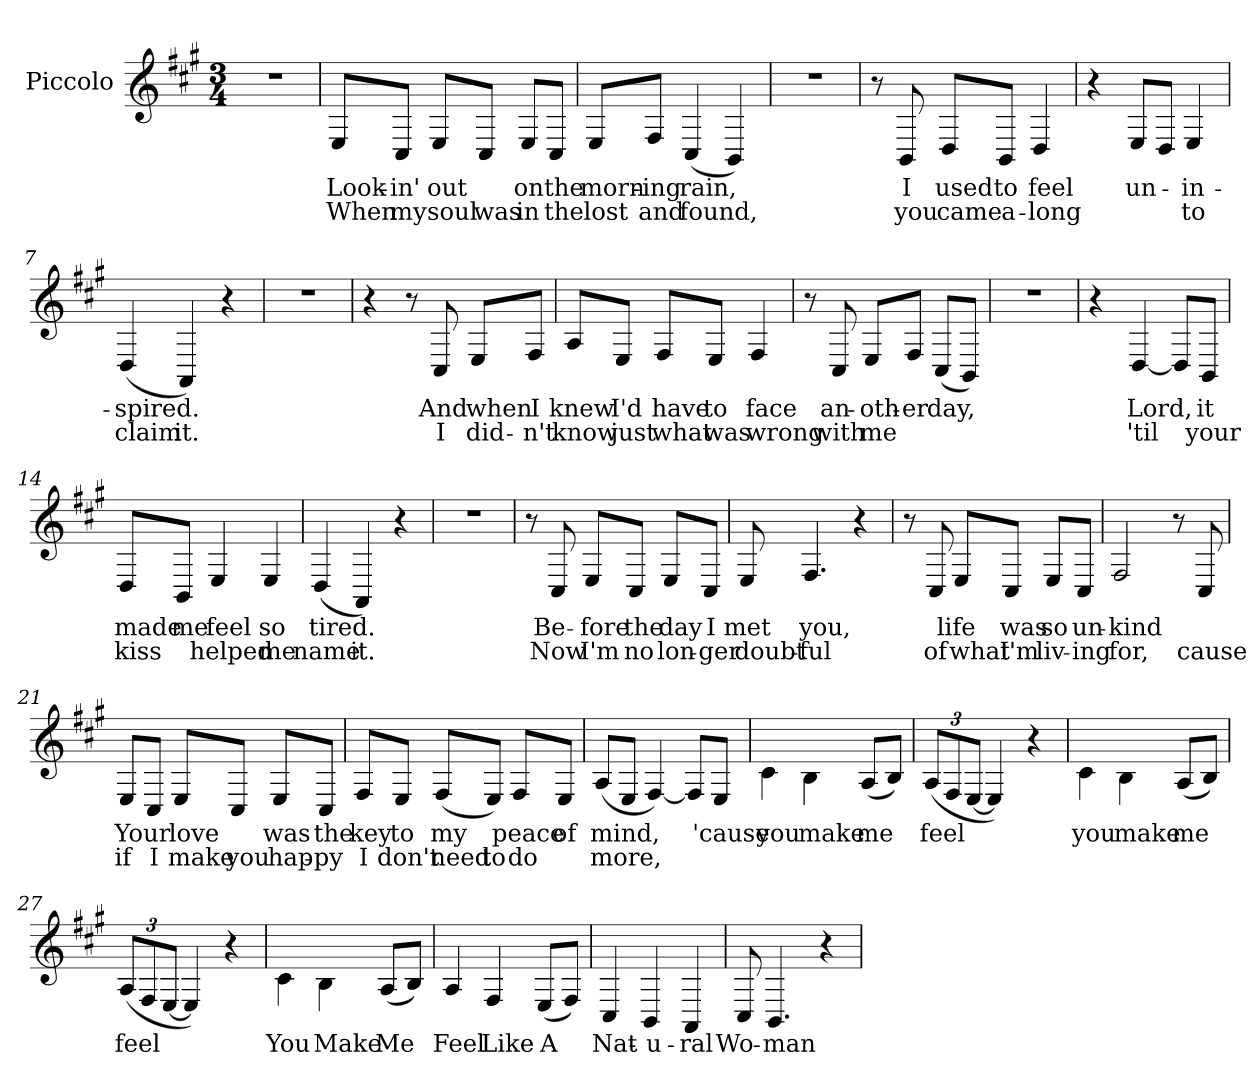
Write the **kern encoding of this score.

**kern	**text	**text
*part1	*part1	*part1
*staff1	*staff1	*staff1
*I"Piccolo	*	*
*I'Picc	*	*
*clefG2	*	*
*ITrd-7c-12	*	*
*k[f#c#g#]	*	*
*A:	*	*
*M3/4	*	*
=1	=1	=1
2.r	.	.
=2	=2	=2
8e/L	Look-	When
8c#/J	-in'	my
8e/L	out	soul
8c#/J	.	was
8e/L	on	in
8c#/J	the	the
=3	=3	=3
8e/L	morn-	lost
8f#/J	-ing	and
(4c#/	rain,	found,
4B/)	.	.
=4	=4	=4
2.r	.	.
=5	=5	=5
8r	.	.
8B/	I	you
8d/L	used	came
8B/J	to	a-
4d/	feel	-long
!!LO:LB:g=z
=6	=6	=6
4r	.	.
8e/L	un-	.
8d/J	.	.
4e/	-in-	to
=7	=7	=7
(4d/	-spired.	claim
4A/)	.	it.
4r	.	.
=8	=8	=8
2.r	.	.
=9	=9	=9
4r	.	.
8r	.	.
8c#/	And	I
8e/L	when	did-
8f#/J	I	-n't
=10	=10	=10
8a/L	knew	know
8e/J	I'd	just
8f#/L	have	what
8e/J	to	was
4f#/	face	wrong
!!LO:LB:g=z
=11	=11	=11
8r	.	.
8c#/	an-	with
8e/L	-oth-	me
8f#/J	-er	.
(8c#/L	day,	.
8B/J)	.	.
=12	=12	=12
2.r	.	.
=13	=13	=13
4r	.	.
[4d/	Lord,	'til
8d/L]	.	.
8B/J	it	your
=14	=14	=14
8d/L	made	kiss
8B/J	me	.
4e/	feel	helped
4e/	so	me
=15	=15	=15
(4d/	tired.	name
4A/)	.	it.
4r	.	.
=16	=16	=16
2.r	.	.
!!LO:LB:g=z
=17	=17	=17
8r	.	.
8c#/	Be-	Now
8e/L	-fore	I'm
8c#/J	the	no
8e/L	day	lon-
8c#/J	I	-ger
=18	=18	=18
8e/	met	doubt-
4.f#/	you,	-ful
4r	.	.
=19	=19	=19
8r	.	.
8c#/	.	of
8e/L	life	what
8c#/J	was	I'm
8e/L	so	liv-
8c#/J	un-	-ing
=20	=20	=20
2f#/	-kind	for,
8r	.	.
8c#/	.	cause
=21	=21	=21
8e/L	Your	if
8c#/J	.	I
8e/L	love	make
8c#/J	.	you
8e/L	was	hap-
8c#/J	the	-py
!!LO:LB:g=z
=22	=22	=22
8f#/L	key	I
8e/J	to	don't
(8f#/L	my	need
8e/J)	.	to
8f#/L	peace	do
8e/J	of	.
=23	=23	=23
(8a/L	mind,	more,
8e/J	.	.
[4f#/)	.	.
8f#/L]	.	.
8e/J	'cause	.
=24	=24	=24
4cc#\	you	.
4b\	make	.
(8a/L	me	.
8b\J)	.	.
=25	=25	=25
*Xbrackettup	*	*
(12a/L	feel	.
12f#/	.	.
[12e/J	.	.
4e/])	.	.
4r	.	.
!!LO:LB:g=z
=26	=26	=26
4cc#\	you	.
4b\	make	.
(8a/L	me	.
8b\J)	.	.
=27	=27	=27
(12a/L	feel	.
12f#/	.	.
[12e/J	.	.
4e/])	.	.
4r	.	.
=28	=28	=28
4cc#\	You	.
4b\	Make	.
(8a/L	Me	.
8b\J)	.	.
=29	=29	=29
4a/	Feel	.
4f#/	Like	.
(8e/L	A	.
8f#/J)	.	.
=30	=30	=30
4c#/	Nat-	.
4B/	-u-	.
4A/	-ral	.
=31	=31	=31
8c#/	Wo-	.
4.B/	-man	.
4r	.	.
=	=	=
*-	*-	*-
